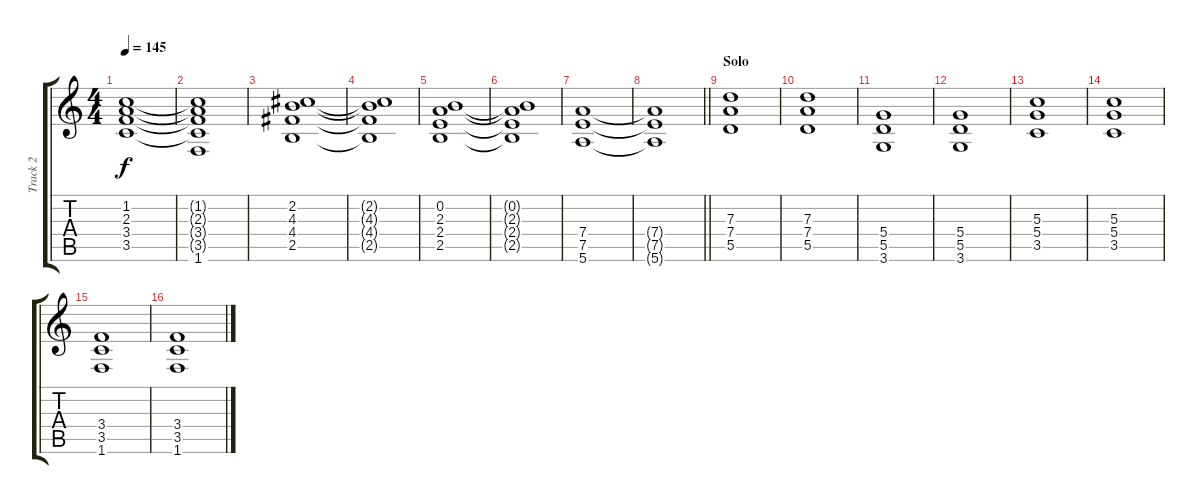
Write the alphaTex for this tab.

\track ("Track 2" "Track 2") {instrument overdrivenguitar}
\staff {score tabs}
\tuning (E4 B3 G3 D3 A2 E2) {hide}
\ts (4 4)
\tempo 145
\clef g2
\ks c
(1.2 2.3 3.4 3.5).1{dy f} |
(1.2{t} 2.3{t} 3.4{t} 3.5{t} 1.6).1 |
(2.2 4.3 4.4 2.5).1 |
(2.2{t} 4.3{t} 4.4{t} 2.5{t}).1 |
(0.2 2.3 2.4 2.5).1 |
(0.2{t} 2.3{t} 2.4{t} 2.5{t}).1 |
(7.4 7.5 5.6).1{instrument overdrivenguitar} |
\barLineRight lightlight
(7.4{t} 7.5{t} 5.6{t}).1 |
\section ("" "Solo")
(7.3 7.4 5.5).1 |
(7.3 7.4 5.5).1 |
(5.4 5.5 3.6).1 |
(5.4 5.5 3.6).1 |
(5.3 5.4 3.5).1 |
(5.3 5.4 3.5).1 |
(3.4 3.5 1.6).1 |
(3.4 3.5 1.6).1
